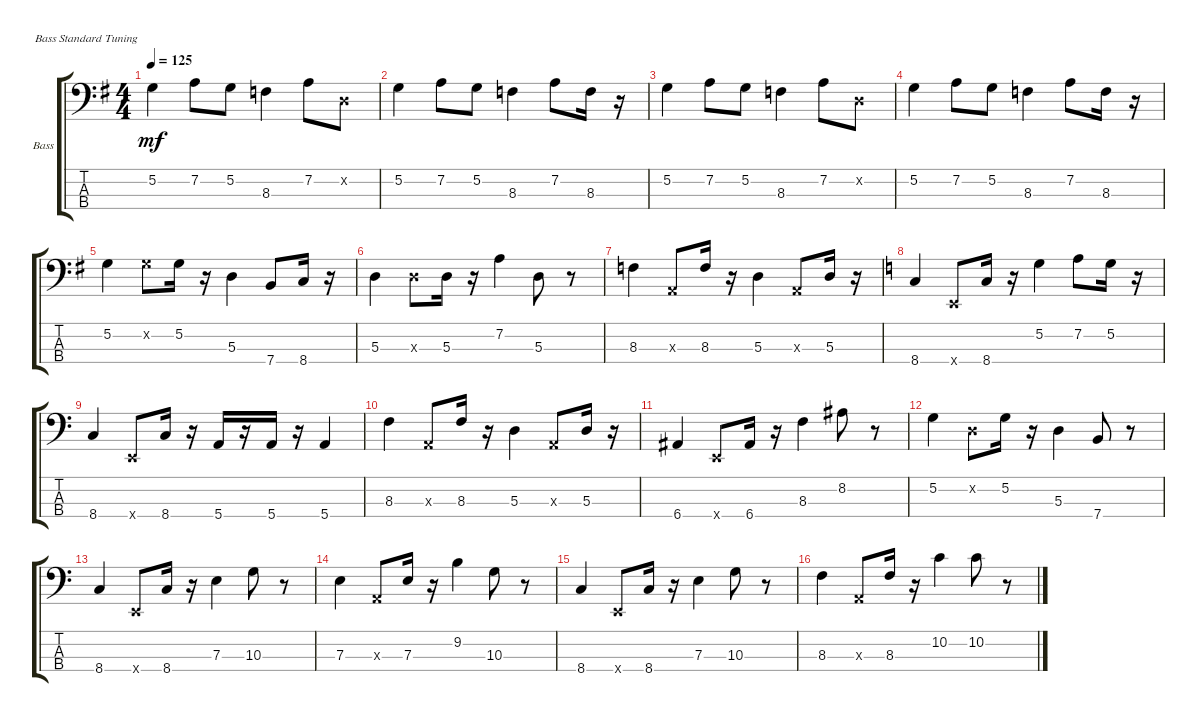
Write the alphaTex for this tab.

\defaultSystemsLayout 4
\bracketExtendMode groupsimilarinstruments
\firstSystemTrackNameOrientation horizontal
\otherSystemsTrackNameOrientation horizontal
\track ("Bass" "Bass") {instrument electricbassfinger}
\staff {score tabs}
\tuning (G2 D2 A1 E1)
\ts (4 4)
\tempo 125
\clef f4
\scale
0.511811
\ks g
5.2.4{dy mf instrument electricbassfinger} 7.2.8 5.2.8 8.3.4 7.2.8 0.2{x}.8 |
\scale
0.244094 5.2.4 7.2.8 5.2.8 8.3.4 7.2.8 8.3.16 r.16 |
\scale
0.244094 5.2.4 7.2.8 5.2.8 8.3.4 7.2.8 0.2{x}.8 |
\scale
0.333333 5.2.4 7.2.8 5.2.8 8.3.4 7.2.8 8.3.16 r.16 |
\scale
0.333333 5.2.4 5.2{x}.8 5.2.16 r.16 5.3.4 7.4.8 8.4.16 r.16 |
\scale
0.333333 5.3.4 5.3{x}.8 5.3.16 r.16 7.2.4 5.3.8 r.8 |
\scale
0.333333 8.3.4 0.3{x}.8 8.3.16 r.16 5.3.4 0.3{x}.8 5.3.16 r.16 |
\scale
0.333333
\ks c
8.4.4 0.4{x}.8 8.4.16 r.16 5.2.4 7.2.8 5.2.16 r.16 |
\scale
0.333333 8.4.4 0.4{x}.8 8.4.16 r.16 5.4.16 r.16 5.4.16 r.16 5.4.4 |
\scale
0.333333 8.3.4 0.3{x}.8 8.3.16 r.16 5.3.4 0.3{x}.8 5.3.16 r.16 |
\scale
0.333333 6.4.4 0.4{x}.8 6.4.16 r.16 8.3.4 8.2.8 r.8 |
\scale
0.333333 5.2.4 0.2{x}.8 5.2.16 r.16 5.3.4 7.4.8 r.8 |
\scale
0.333333 8.4.4 0.4{x}.8 8.4.16 r.16 7.3.4 10.3.8 r.8 |
\scale
0.333333 7.3.4 0.3{x}.8 7.3.16 r.16 9.2.4 10.3.8 r.8 |
\scale
0.333333 8.4.4 0.4{x}.8 8.4.16 r.16 7.3.4 10.3.8 r.8 |
\scale
0.333333 8.3.4 0.3{x}.8 8.3.16 r.16 10.2.4 10.2.8 r.8
